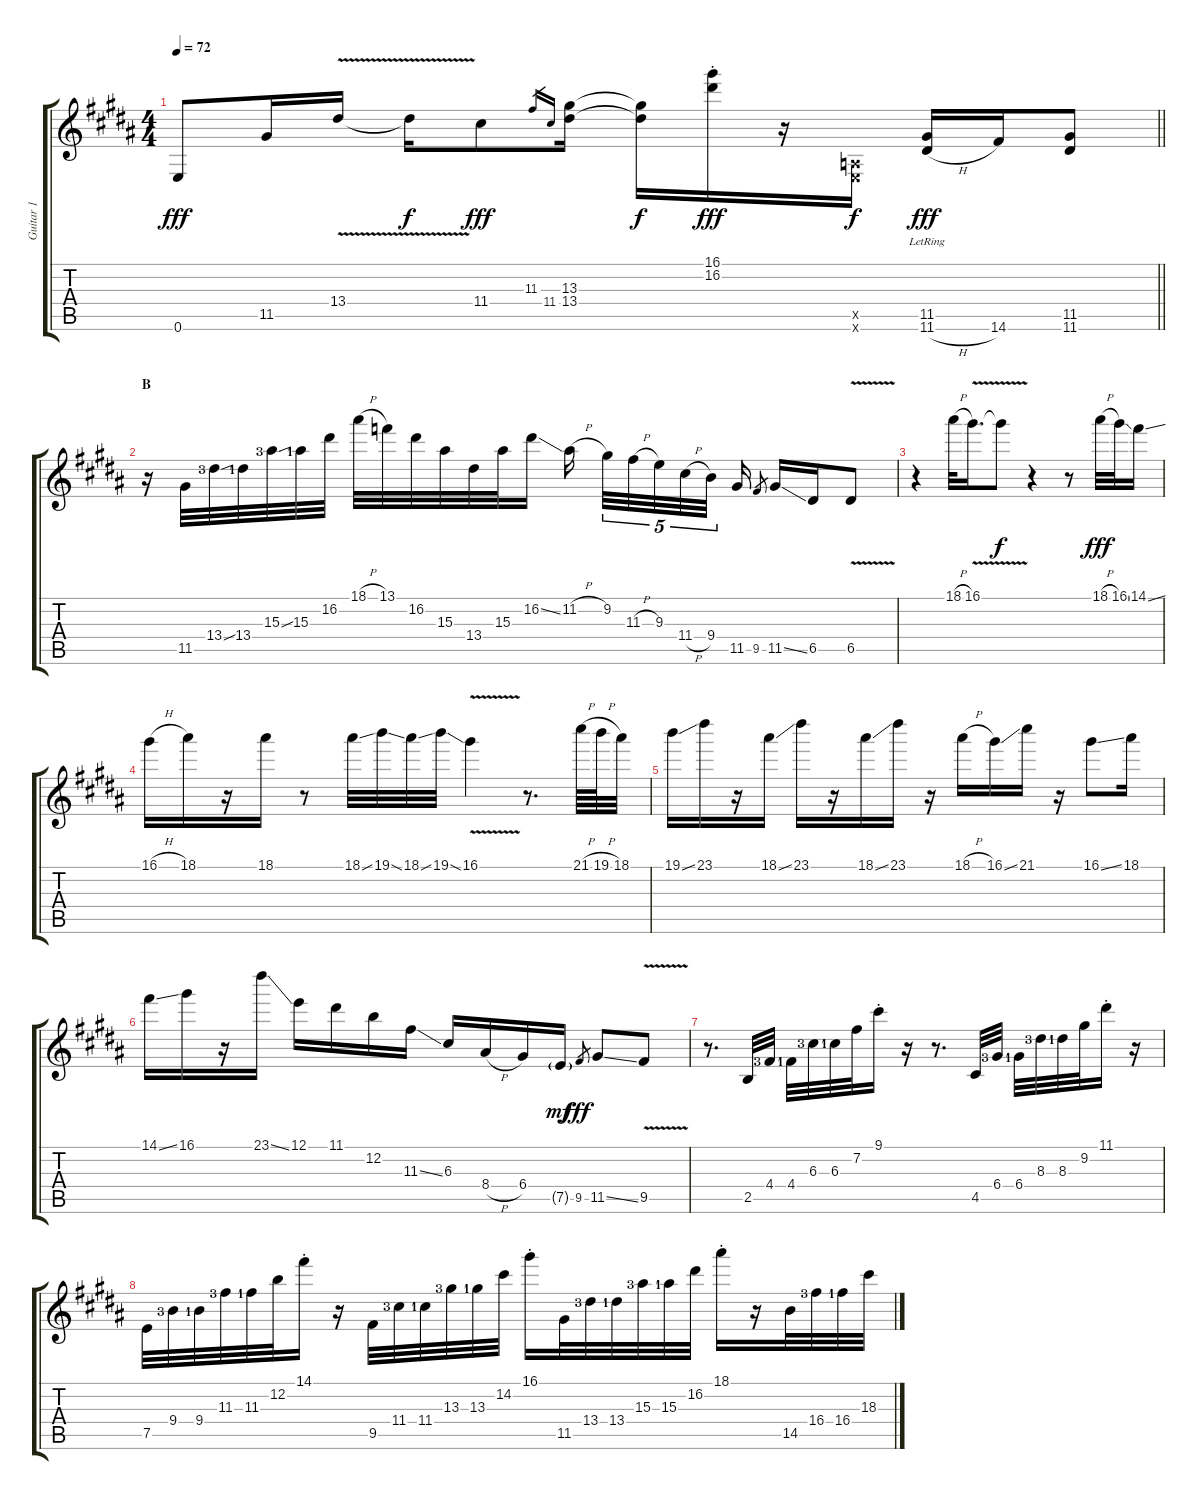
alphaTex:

\track ("Guitar 1" "Guitar 1") {instrument overdrivenguitar}
\staff {score tabs}
\tuning (E4 B3 G3 D3 A2 E2) {hide}
\ts (4 4)
\tempo 72
\clef g2
\barLineRight lightlight
\ks b
0.6.8{dy fff} 11.5.16 13.4{v}.16 13.4{t}.16{dy f} 11.4.8{dy fff} 11.3.16{gr} 11.4.16{gr} (13.3 13.4).16 (13.3{t} 13.4{t}).16{dy f} (16.1{st} 16.2{st}).16{dy fff} r.16 (0.5{x} 0.6{x}).16{dy f} (11.5{lr} 11.6{h}).16{dy fff} 14.6.16 (11.5 11.6).8 |
\section ("" "B")
r.16 11.5.32 13.4{sou lf 4}.32 13.4{lf 2}.32 15.3{sou lf 4}.32 15.3{lf 2}.32 16.2.32 18.1{h}.32 13.1.32 16.2.32 15.3.32 13.4.32 15.3.32 16.2{ss}.16 11.2{h}.16{beam splitsecondary} 9.2.32{tu (5 4)} 11.3{h}.32{tu (5 4)} 9.3.32{tu (5 4)} 11.4{h}.32{tu (5 4)} 9.4.32{tu (5 4) beam splitsecondary} 11.5.16 9.5.8{gr} 11.5{ss}.16 6.5.16 6.5{v}.8 |
r.4 18.1{h}.32 16.1{v}.16{d} 16.1{t}.8{dy f} r.4 r.8 18.1{h}.32{dy fff} 16.1{ss}.32 14.1{ss}.16 |
16.1{h}.16 18.1.16 r.16 18.1.16 r.8 18.1{ss}.32 19.1{ss}.32 18.1{ss}.32 19.1{ss}.32 16.1{v}.4 r.8{d} 21.1{h}.64 19.1{h}.64 18.1.32 |
19.1{ss}.16 23.1.16 r.16 18.1{ss}.16 23.1.16 r.16 18.1{ss}.16 23.1.16 r.16 18.1{h}.16 16.1{ss}.16 21.1.16 r.16 16.1{ss}.8 18.1.16 |
14.1{ss}.16 16.1.16 r.16 23.1{ss}.16 12.1.16 11.1.16 12.2.16 11.3{ss}.16 6.3.16 8.4{h}.16 6.4.16 7.5{g}.16{dy mf} 9.5.8{gr dy fff} 11.5{ss}.8 9.5{v}.8 |
r.8{d} 2.5.32 4.4{lf 4}.32 4.4{lf 2}.32 6.3{lf 4}.32 6.3{lf 2}.32 7.2.32 9.1{st}.16 r.16 r.8{d} 4.5.32 6.4{lf 4}.32 6.4{lf 2}.32 8.3{lf 4}.32 8.3{lf 2}.32 9.2.32 11.1{st}.16 r.16 |
7.5.32 9.4{lf 4}.32 9.4{lf 2}.32 11.3{lf 4}.32 11.3{lf 2}.32 12.2.32 14.1{st}.16 r.16 9.5.32 11.4{lf 4}.32 11.4{lf 2}.32 13.3{lf 4}.32 13.3{lf 2}.32 14.2.32 16.1{st}.16 11.5.32 13.4{lf 4}.32 13.4{lf 2}.32 15.3{lf 4}.32 15.3{lf 2}.32 16.2.32 18.1{st}.16 r.16 14.5.32 16.4{lf 4}.32 16.4{lf 2}.32 18.3.32
